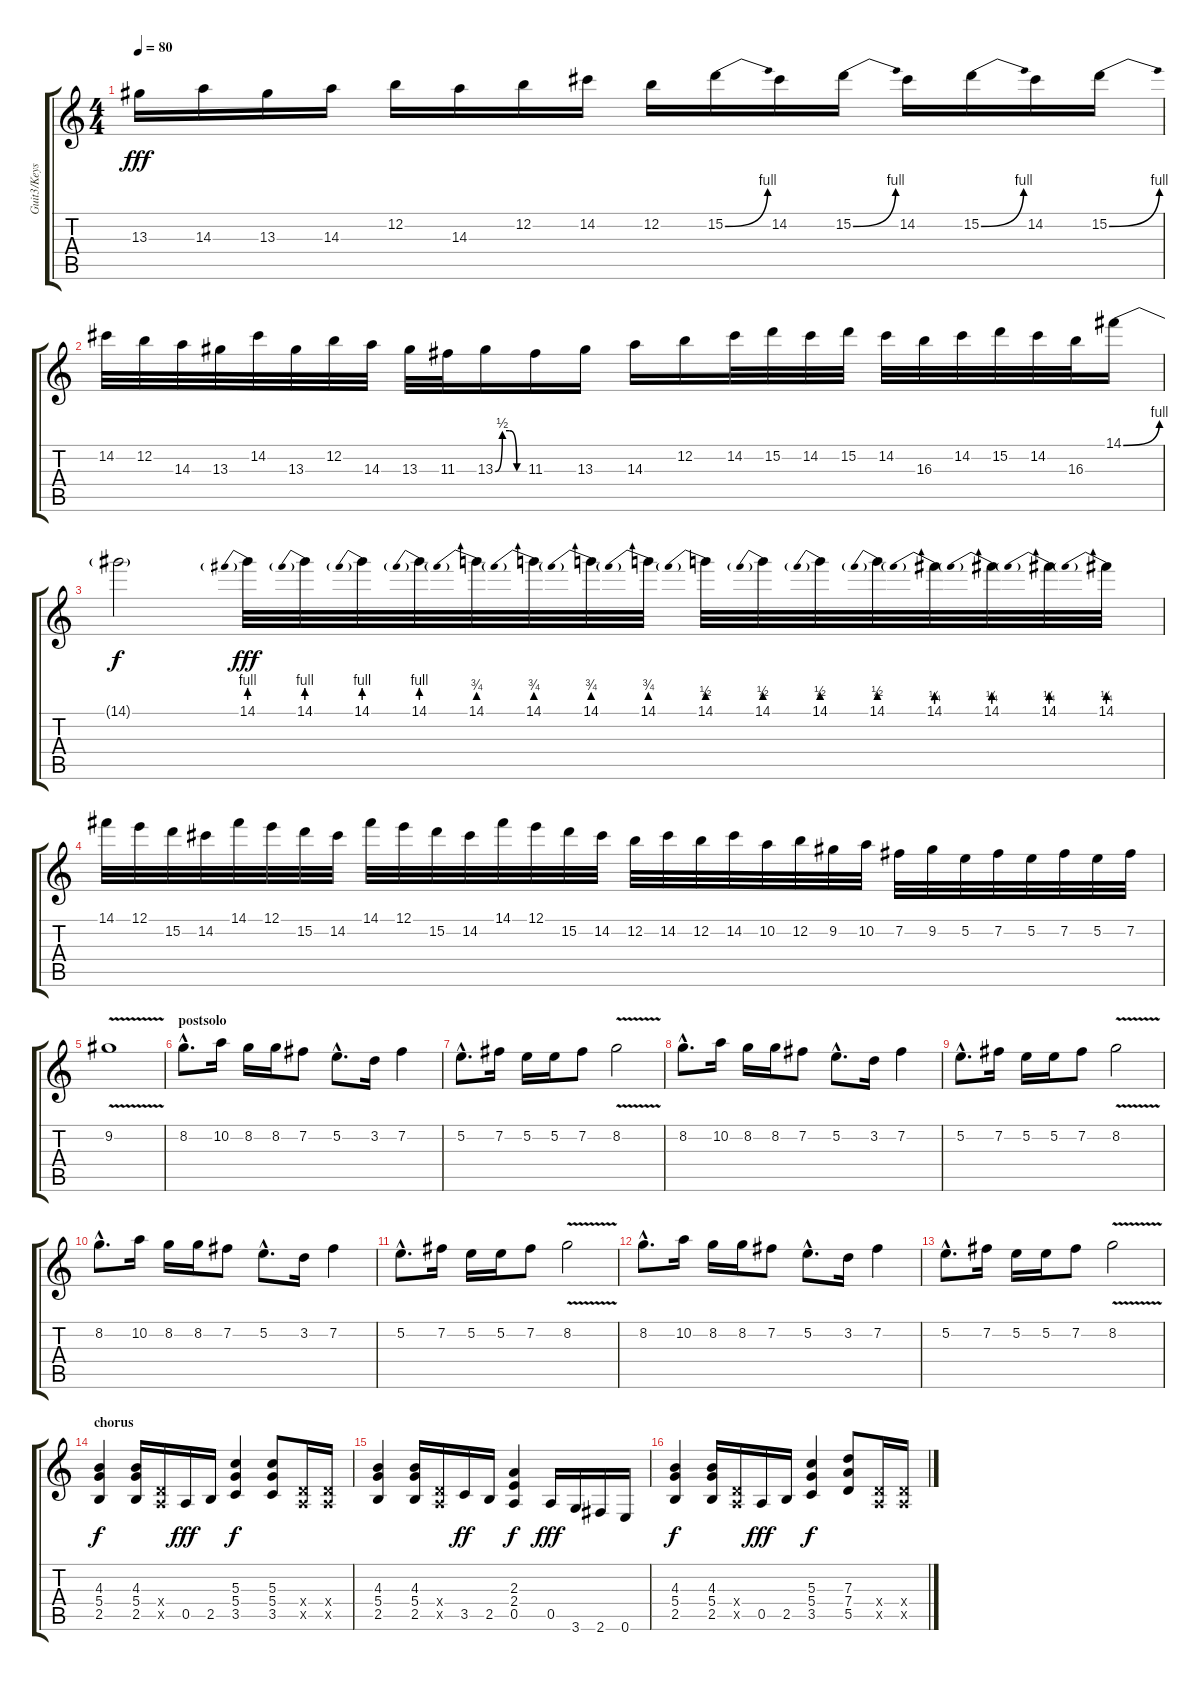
\track ("Guit3/Keys" "Guit3/Keys") {instrument overdrivenguitar}
\staff {score tabs}
\tuning (E4 B3 G3 D3 A2 E2) {hide}
\ts (4 4)
\tempo 80
\clef g2
\ks c
13.3.16{dy fff} 14.3.16 13.3.16 14.3.16 12.2.16 14.3.16 12.2.16 14.2.16 12.2.16 15.2{be (bend 0 0 60 4)}.16 14.2.16 15.2{be (bend 0 0 60 4)}.16 14.2.16 15.2{be (bend 0 0 60 4)}.16 14.2.16 15.2{be (bend 0 0 60 4)}.16 |
14.2.32 12.2.32 14.3.32 13.3.32 14.2.32 13.3.32 12.2.32 14.3.32 13.3.32 11.3.32 13.3{be (custom 0 0 15 2 30 2 45 0 60 0)}.16 11.3.16 13.3.16 14.3.16 12.2.16 14.2.32 15.2.32 14.2.32 15.2.32 14.2.32 16.3.32 14.2.32 15.2.32 14.2.32 16.3.32 14.1{be (bend 0 0 60 4)}.16 |
14.1{t}.2{dy f} 14.1{be (prebend 0 4 60 4)}.32{dy fff} 14.1{be (prebend 0 4 60 4)}.32 14.1{be (prebend 0 4 60 4)}.32 14.1{be (prebend 0 4 60 4)}.32 14.1{be (prebend 0 3 60 3)}.32 14.1{be (prebend 0 3 60 3)}.32 14.1{be (prebend 0 3 60 3)}.32 14.1{be (prebend 0 3 60 3)}.32 14.1{be (prebend 0 2 60 2)}.32 14.1{be (prebend 0 2 60 2)}.32 14.1{be (prebend 0 2 60 2)}.32 14.1{be (prebend 0 2 60 2)}.32 14.1{be (prebend 0 1 60 1)}.32 14.1{be (prebend 0 1 60 1)}.32 14.1{be (prebend 0 1 60 1)}.32 14.1{be (prebend 0 1 60 1)}.32 |
14.1.32 12.1.32 15.2.32 14.2.32 14.1.32 12.1.32 15.2.32 14.2.32 14.1.32 12.1.32 15.2.32 14.2.32 14.1.32 12.1.32 15.2.32 14.2.32 12.2.32 14.2.32 12.2.32 14.2.32 10.2.32 12.2.32 9.2.32 10.2.32 7.2.32 9.2.32 5.2.32 7.2.32 5.2.32 7.2.32 5.2.32 7.2.32 |
9.2{v}.1 |
\section ("" "postsolo")
8.2{hac}.8{d volume 11 instrument overdrivenguitar} 10.2.16 8.2.16 8.2.16 7.2.8 5.2{hac}.8{d} 3.2.16 7.2.4 |
5.2{hac}.8{d} 7.2.16 5.2.16 5.2.16 7.2.8 8.2{v}.2 |
8.2{hac}.8{d volume 11 instrument overdrivenguitar} 10.2.16 8.2.16 8.2.16 7.2.8 5.2{hac}.8{d} 3.2.16 7.2.4 |
5.2{hac}.8{d} 7.2.16 5.2.16 5.2.16 7.2.8 8.2{v}.2 |
8.2{hac}.8{d volume 11 instrument overdrivenguitar} 10.2.16 8.2.16 8.2.16 7.2.8 5.2{hac}.8{d} 3.2.16 7.2.4 |
5.2{hac}.8{d} 7.2.16 5.2.16 5.2.16 7.2.8 8.2{v}.2 |
8.2{hac}.8{d volume 11 instrument overdrivenguitar} 10.2.16 8.2.16 8.2.16 7.2.8 5.2{hac}.8{d} 3.2.16 7.2.4 |
5.2{hac}.8{d} 7.2.16 5.2.16 5.2.16 7.2.8 8.2{v}.2 |
\section ("" "chorus")
(4.3 5.4 2.5).4{dy f volume 11 instrument overdrivenguitar} (4.3 5.4 2.5).16 (0.4{x} 0.5{x}).16 0.5.16{dy fff} 2.5.16 (5.3 5.4 3.5).4{dy f} (5.3 5.4 3.5).8 (0.4{x} 0.5{x}).16 (0.4{x} 0.5{x}).16 |
(4.3 5.4 2.5).4 (4.3 5.4 2.5).16 (0.4{x} 0.5{x}).16 3.5.16{dy ff} 2.5.16 (2.3 2.4 0.5).4{dy f} 0.5.16{dy fff} 3.6.16 2.6.16 0.6.16 |
(4.3 5.4 2.5).4{dy f} (4.3 5.4 2.5).16 (0.4{x} 0.5{x}).16 0.5.16{dy fff} 2.5.16 (5.3 5.4 3.5).4{dy f} (7.3 7.4 5.5).8 (0.4{x} 0.5{x}).16 (0.4{x} 0.5{x}).16
